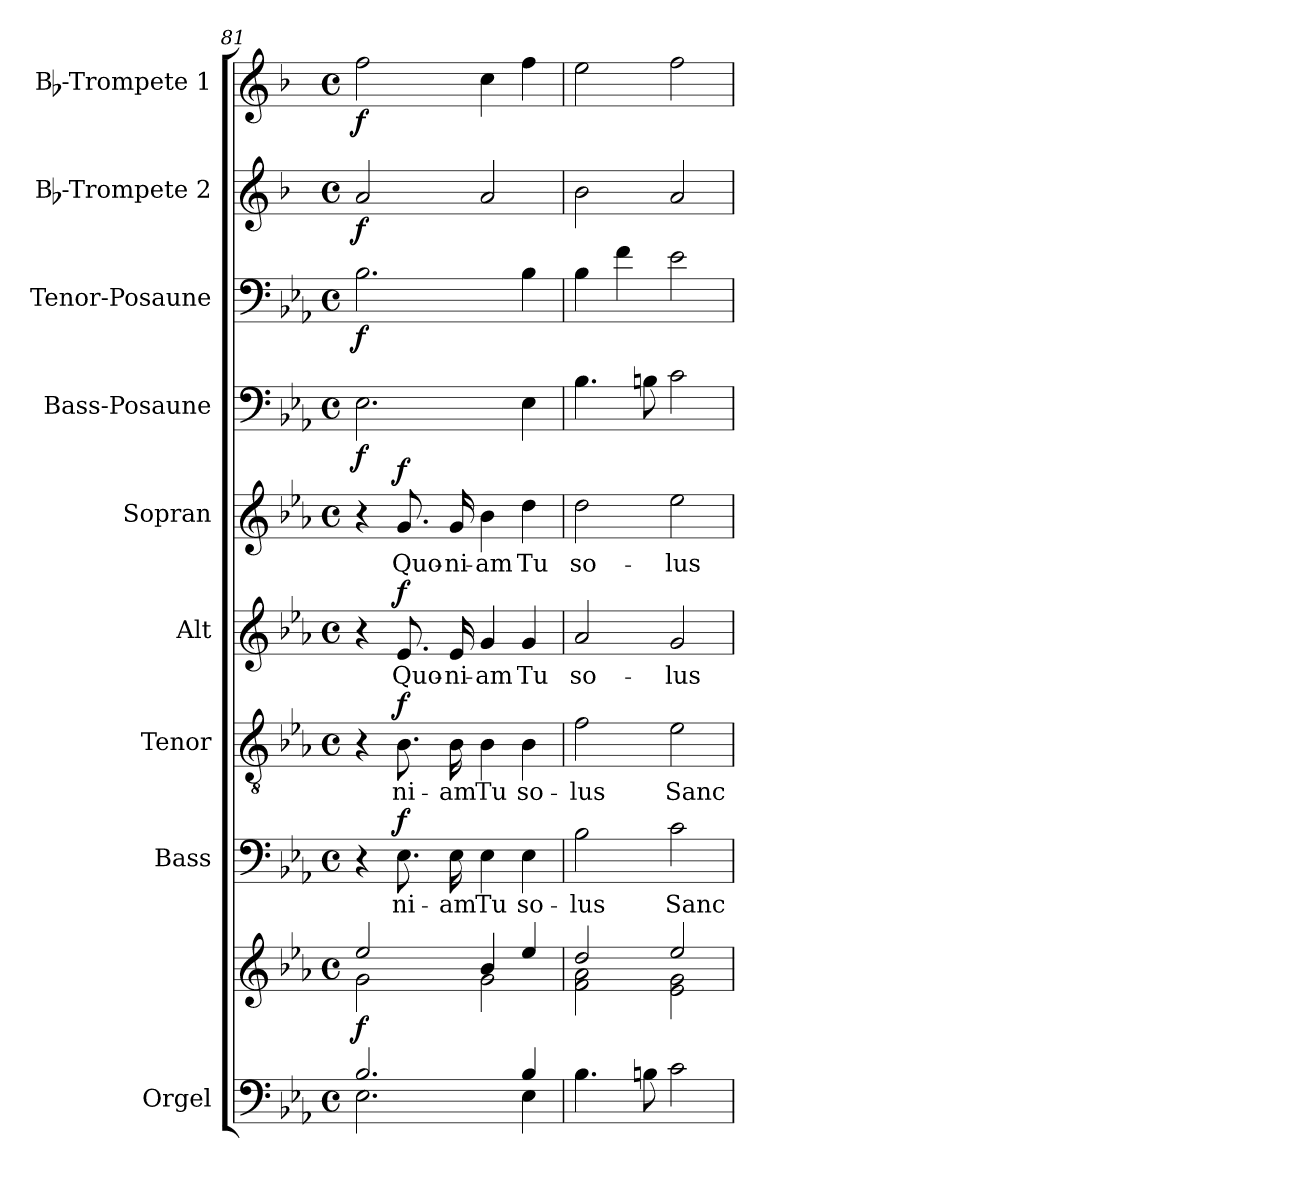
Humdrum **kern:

**kern	**kern	**dynam	**kern	**text	**dynam	**kern	**text	**dynam	**kern	**text	**dynam	**kern	**text	**dynam	**kern	**dynam	**kern	**dynam	**kern	**dynam	**kern	**dynam
*part9	*part9	*part9	*part8	*part8	*part8	*part7	*part7	*part7	*part6	*part6	*part6	*part5	*part5	*part5	*part4	*part4	*part3	*part3	*part2	*part2	*part1	*part1
*staff10	*staff9	*staff9/10	*staff8	*staff8	*staff8	*staff7	*staff7	*staff7	*staff6	*staff6	*staff6	*staff5	*staff5	*staff5	*staff4	*staff4	*staff3	*staff3	*staff2	*staff2	*staff1	*staff1
*I"Orgel	*	*	*I"Bass	*	*	*I"Tenor	*	*	*I"Alt	*	*	*I"Sopran	*	*	*I"Bass-Posaune	*	*I"Tenor-Posaune	*	*I"Bb-Trompete 2	*	*I"Bb-Trompete 1	*
*I'Org.	*	*	*I'B.	*	*	*I'T.	*	*	*I'A.	*	*	*I'S.	*	*	*I'B. Pos.	*	*I'T. Pos.	*	*I'Trp. 2	*	*I'Trp. 1	*
*clefF4	*clefG2	*	*clefF4	*	*	*clefGv2	*	*	*clefG2	*	*	*clefG2	*	*	*clefF4	*	*clefF4	*	*clefG2	*	*clefG2	*
*	*	*	*	*	*	*	*	*	*	*	*	*	*	*	*	*	*	*	*ITrd1c2	*	*ITrd1c2	*
*k[b-e-a-]	*k[b-e-a-]	*	*k[b-e-a-]	*	*	*k[b-e-a-]	*	*	*k[b-e-a-]	*	*	*k[b-e-a-]	*	*	*k[b-e-a-]	*	*k[b-e-a-]	*	*k[b-e-a-]	*	*k[b-e-a-]	*
*E-:	*E-:	*	*E-:	*	*	*E-:	*	*	*E-:	*	*	*E-:	*	*	*E-:	*	*E-:	*	*E-:	*	*E-:	*
*M4/4	*M4/4	*	*M4/4	*	*	*M4/4	*	*	*M4/4	*	*	*M4/4	*	*	*M4/4	*	*M4/4	*	*M4/4	*	*M4/4	*
*met(c)	*met(c)	*	*met(c)	*	*	*met(c)	*	*	*met(c)	*	*	*met(c)	*	*	*met(c)	*	*met(c)	*	*met(c)	*	*met(c)	*
=81	=81	=81	=81	=81	=81	=81	=81	=81	=81	=81	=81	=81	=81	=81	=81	=81	=81	=81	=81	=81	=81	=81
*^	*^	*	*	*	*	*	*	*	*	*	*	*	*	*	*	*	*	*	*	*	*	*
!	!	!	!	!LO:DY:b	!	!	!	!	!	!	!	!	!	!	!	!	!	!LO:DY:b	!	!LO:DY:b	!	!LO:DY:b	!	!LO:DY:b
2.B-/	2.E-\	2ee-/	2g\	f	4r	.	.	4r	.	.	4r	.	.	4r	.	.	2.E-\	f	2.B-\	f	2g/	f	2ee-\	f
!	!	!	!	!	!	!LO:LY:b	!LO:DY:a	!	!LO:LY:b	!LO:DY:a	!	!LO:LY:b	!LO:DY:a	!	!LO:LY:b	!LO:DY:a	!	!	!	!	!	!	!	!
.	.	.	.	.	8.E-\	-ni-	f	8.B-\	-ni-	f	8.e-/	Quo-	f	8.g/	Quo-	f	.	.	.	.	.	.	.	.
!	!	!	!	!	!	!LO:LY:b	!	!	!LO:LY:b	!	!	!LO:LY:b	!	!	!LO:LY:b	!	!	!	!	!	!	!	!	!
.	.	.	.	.	16E-\	-am	.	16B-\	-am	.	16e-/	-ni-	.	16g/	-ni-	.	.	.	.	.	.	.	.	.
!	!	!	!	!	!	!LO:LY:b	!	!	!LO:LY:b	!	!	!LO:LY:b	!	!	!LO:LY:b	!	!	!	!	!	!	!	!	!
.	.	4b-/	2g\	.	4E-\	Tu	.	4B-\	Tu	.	4g/	-am	.	4b-\	-am	.	.	.	.	.	2g/	.	4b-\	.
!	!	!	!	!	!	!LO:LY:b	!	!	!LO:LY:b	!	!	!LO:LY:b	!	!	!LO:LY:b	!	!	!	!	!	!	!	!	!
4B-/	4E-\	4ee-/	.	.	4E-\	so-	.	4B-\	so-	.	4g/	Tu	.	4dd\	Tu	.	4E-\	.	4B-\	.	.	.	4ee-\	.
!!LO:PB:g=z
=82	=82	=82	=82	=82	=82	=82	=82	=82	=82	=82	=82	=82	=82	=82	=82	=82	=82	=82	=82	=82	=82	=82	=82	=82
!	!	!	!	!	!	!LO:LY:b	!	!	!LO:LY:b	!	!	!LO:LY:b	!	!	!LO:LY:b	!	!	!	!	!	!	!	!	!
*v	*v	*	*	*	*	*	*	*	*	*	*	*	*	*	*	*	*	*	*	*	*	*	*	*
4.B-\	2dd/	2f\ 2a-\	.	2B-\	-lus	.	2f\	-lus	.	2a-/	so-	.	2dd\	so-	.	4.B-\	.	4B-\	.	2a-\	.	2dd\	.
.	.	.	.	.	.	.	.	.	.	.	.	.	.	.	.	.	.	4f\	.	.	.	.	.
8Bn\	.	.	.	.	.	.	.	.	.	.	.	.	.	.	.	8Bn\	.	.	.	.	.	.	.
!	!	!	!	!	!LO:LY:b	!	!	!LO:LY:b	!	!	!LO:LY:b	!	!	!LO:LY:b	!	!	!	!	!	!	!	!	!
2c\	2ee-/	2e-\ 2g\	.	2c\	Sanc-	.	2e-\	Sanc-	.	2g/	-lus	.	2ee-\	-lus	.	2c\	.	2e-\	.	2g/	.	2ee-\	.
*	*v	*v	*	*	*	*	*	*	*	*	*	*	*	*	*	*	*	*	*	*	*	*	*
=	=	=	=	=	=	=	=	=	=	=	=	=	=	=	=	=	=	=	=	=	=	=
*-	*-	*-	*-	*-	*-	*-	*-	*-	*-	*-	*-	*-	*-	*-	*-	*-	*-	*-	*-	*-	*-	*-
